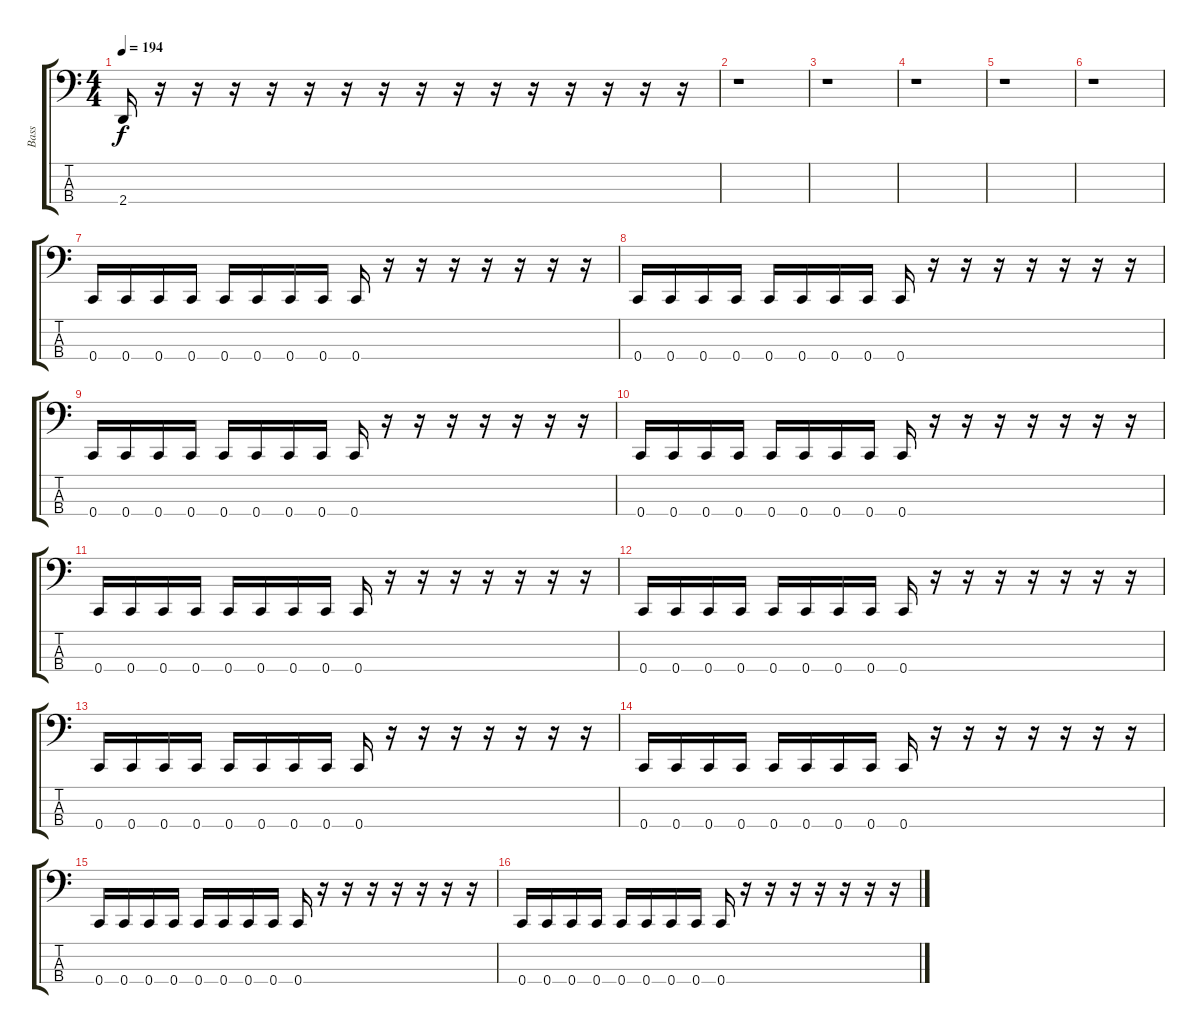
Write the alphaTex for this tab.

\track ("Bass" "Bass") {instrument electricbassfinger}
\staff {score tabs}
\tuning (Eb2 Bb1 F1 C1) {hide}
\ts (4 4)
\tempo 194
\clef f4
\ks c
2.4.16{dy f} r.16 r.16 r.16 r.16 r.16 r.16 r.16 r.16 r.16 r.16 r.16 r.16 r.16 r.16 r.16 |
r.1 |
r.1 |
r.1 |
r.1 |
r.1 |
0.4.16 0.4.16 0.4.16 0.4.16 0.4.16 0.4.16 0.4.16 0.4.16 0.4.16 r.16 r.16 r.16 r.16 r.16 r.16 r.16 |
0.4.16 0.4.16 0.4.16 0.4.16 0.4.16 0.4.16 0.4.16 0.4.16 0.4.16 r.16 r.16 r.16 r.16 r.16 r.16 r.16 |
0.4.16 0.4.16 0.4.16 0.4.16 0.4.16 0.4.16 0.4.16 0.4.16 0.4.16 r.16 r.16 r.16 r.16 r.16 r.16 r.16 |
0.4.16 0.4.16 0.4.16 0.4.16 0.4.16 0.4.16 0.4.16 0.4.16 0.4.16 r.16 r.16 r.16 r.16 r.16 r.16 r.16 |
0.4.16 0.4.16 0.4.16 0.4.16 0.4.16 0.4.16 0.4.16 0.4.16 0.4.16 r.16 r.16 r.16 r.16 r.16 r.16 r.16 |
0.4.16 0.4.16 0.4.16 0.4.16 0.4.16 0.4.16 0.4.16 0.4.16 0.4.16 r.16 r.16 r.16 r.16 r.16 r.16 r.16 |
0.4.16 0.4.16 0.4.16 0.4.16 0.4.16 0.4.16 0.4.16 0.4.16 0.4.16 r.16 r.16 r.16 r.16 r.16 r.16 r.16 |
0.4.16 0.4.16 0.4.16 0.4.16 0.4.16 0.4.16 0.4.16 0.4.16 0.4.16 r.16 r.16 r.16 r.16 r.16 r.16 r.16 |
0.4.16 0.4.16 0.4.16 0.4.16 0.4.16 0.4.16 0.4.16 0.4.16 0.4.16 r.16 r.16 r.16 r.16 r.16 r.16 r.16 |
0.4.16 0.4.16 0.4.16 0.4.16 0.4.16 0.4.16 0.4.16 0.4.16 0.4.16 r.16 r.16 r.16 r.16 r.16 r.16 r.16
